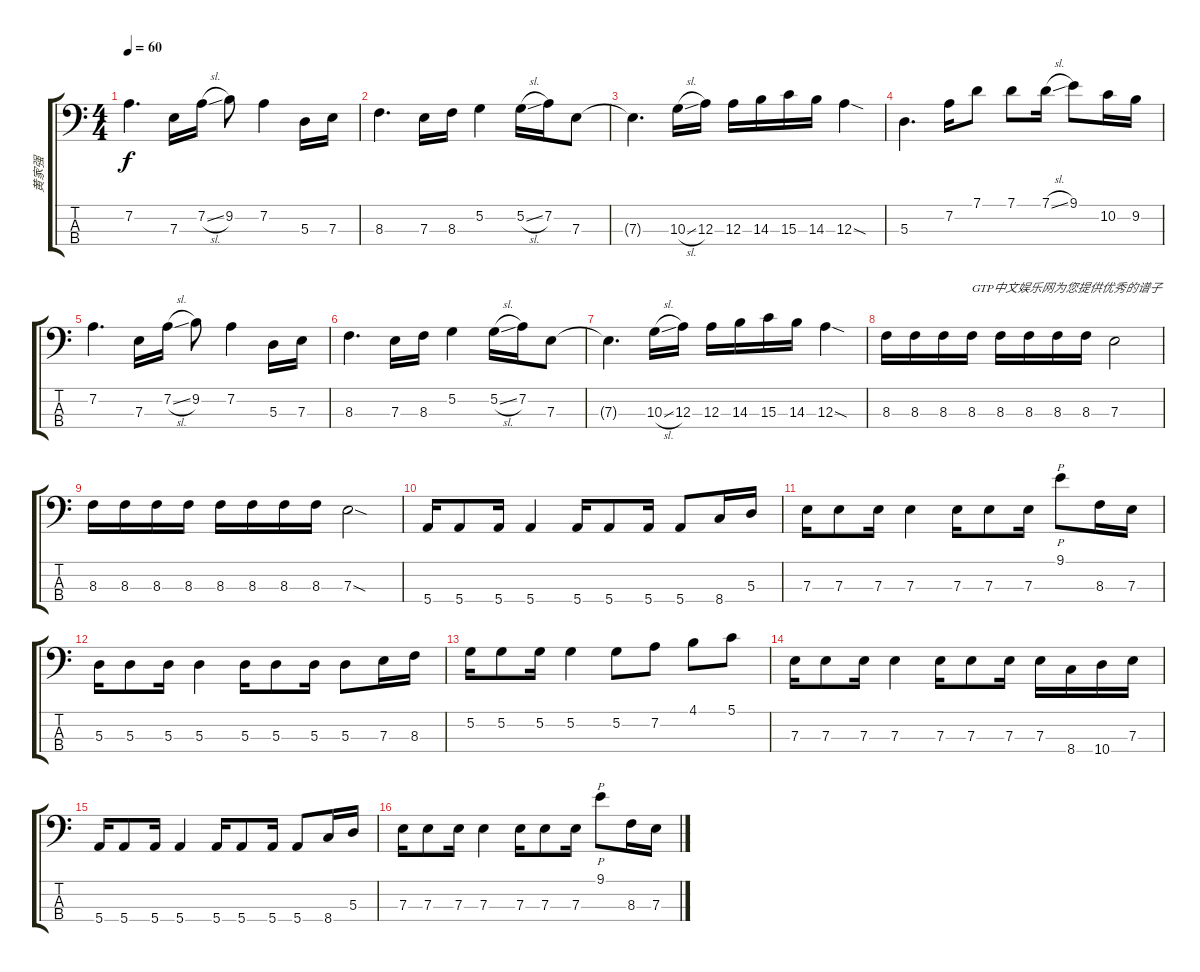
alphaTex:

\track ("黄家强" "黄家强") {instrument electricbassfinger}
\staff {score tabs}
\tuning (G2 D2 A1 E1) {hide}
\ts (4 4)
\tempo 60
\clef f4
\ks c
7.2.4{d dy f} 7.3.16 7.2{sl}.16 9.2.8 7.2.4 5.3.16 7.3.16 |
8.3.4{d} 7.3.16 8.3.16 5.2.4 5.2{sl}.16 7.2.16 7.3.8 |
7.3{t}.4{d} 10.3{sl}.16 12.3.16 12.3.16 14.3.16 15.3.16 14.3.16 12.3{sod}.4 |
5.3.4{d} 7.2.16 7.1.8 7.1.8 7.1{sl}.16 9.1.8 10.2.16 9.2.16 |
7.2.4{d} 7.3.16 7.2{sl}.16 9.2.8 7.2.4 5.3.16 7.3.16 |
8.3.4{d} 7.3.16 8.3.16 5.2.4 5.2{sl}.16 7.2.16 7.3.8 |
7.3{t}.4{d} 10.3{sl}.16 12.3.16 12.3.16 14.3.16 15.3.16 14.3.16 12.3{sod}.4 |
8.3.16 8.3.16 8.3.16 8.3.16{txt "GTP中文娱乐网为您提供优秀的谱子"} 8.3.16 8.3.16 8.3.16 8.3.16 7.3.2 |
8.3.16 8.3.16 8.3.16 8.3.16 8.3.16 8.3.16 8.3.16 8.3.16 7.3{sod}.2 |
5.4.16 5.4.8 5.4.16 5.4.4 5.4.16 5.4.8 5.4.16 5.4.8 8.4.16 5.3.16 |
7.3.16 7.3.8 7.3.16 7.3.4 7.3.16 7.3.8 7.3.16 9.1.8{p} 8.3.16 7.3.16 |
5.3.16 5.3.8 5.3.16 5.3.4 5.3.16 5.3.8 5.3.16 5.3.8 7.3.16 8.3.16 |
5.2.16 5.2.8 5.2.16 5.2.4 5.2.8 7.2.8 4.1.8 5.1.8 |
7.3.16 7.3.8 7.3.16 7.3.4 7.3.16 7.3.8 7.3.16 7.3.16 8.4.16 10.4.16 7.3.16 |
5.4.16 5.4.8 5.4.16 5.4.4 5.4.16 5.4.8 5.4.16 5.4.8 8.4.16 5.3.16 |
7.3.16 7.3.8 7.3.16 7.3.4 7.3.16 7.3.8 7.3.16 9.1.8{p} 8.3.16 7.3.16
